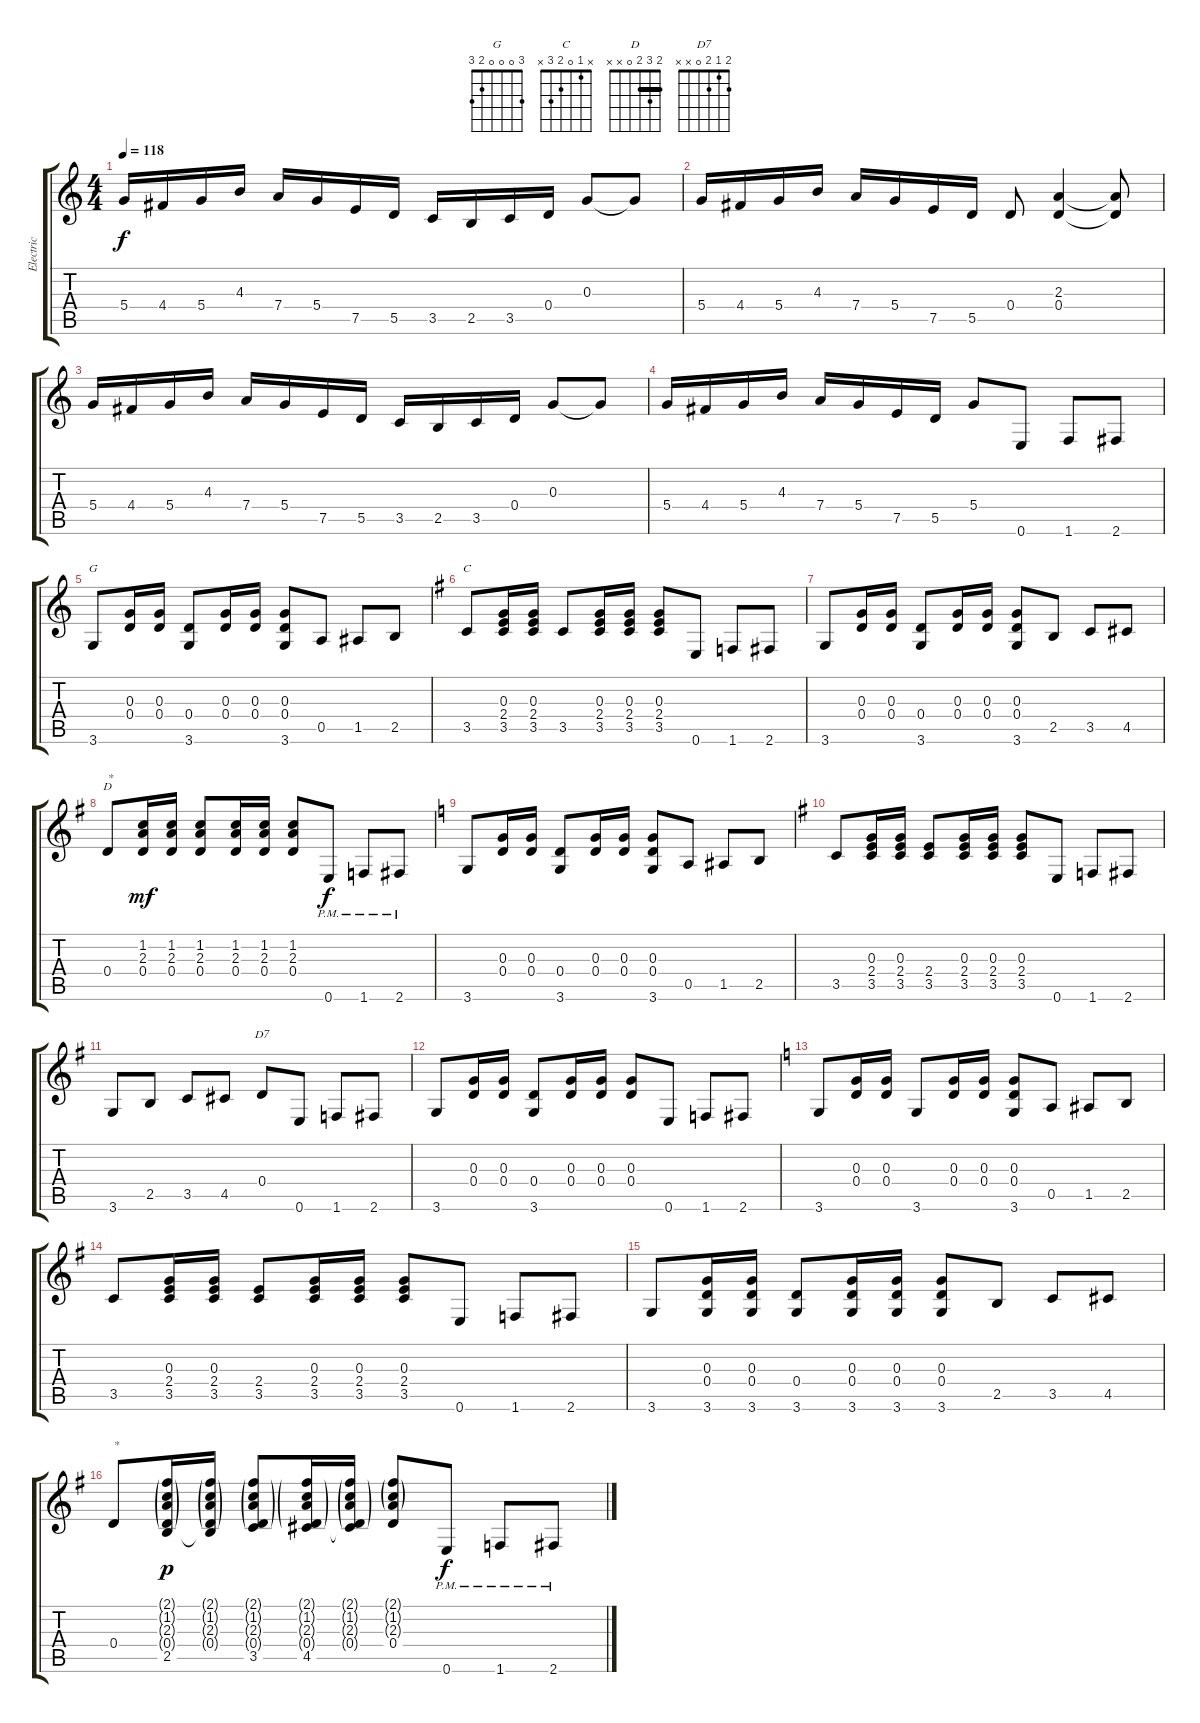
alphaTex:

\track ("Electric" "Electric") {instrument electricguitarclean}
\staff {score tabs}
\tuning (E4 B3 G3 D3 A2 E2) {hide}
\chord ("G" 3 0 0 0 2 3)
\chord ("C" x 1 0 2 3 x)
\chord ("D" 2 3 2 0 x x) {barre 2}
\chord ("D7" 2 1 2 0 x x)
\ts (4 4)
\tempo 118
\clef g2
\ks c
5.4.16{dy f instrument electricguitarclean} 4.4.16 5.4.16 4.3.16 7.4.16 5.4.16 7.5.16 5.5.16 3.5.16 2.5.16 3.5.16 0.4.16 0.3.8 0.3{t}.8 |
5.4.16 4.4.16 5.4.16 4.3.16 7.4.16 5.4.16 7.5.16 5.5.16 0.4.8 (2.3 0.4).4 (2.3{t} 0.4{t}).8 |
5.4.16 4.4.16 5.4.16 4.3.16 7.4.16 5.4.16 7.5.16 5.5.16 3.5.16 2.5.16 3.5.16 0.4.16 0.3.8 0.3{t}.8 |
5.4.16 4.4.16 5.4.16 4.3.16 7.4.16 5.4.16 7.5.16 5.5.16 5.4.8 0.6.8 1.6.8 2.6.8 |
3.6.8{ch "G"} (0.3 0.4).16 (0.3 0.4).16 (0.4 3.6).8 (0.3 0.4).16 (0.3 0.4).16 (0.3 0.4 3.6).8 0.5.8 1.5.8 2.5.8 |
\ks g
3.5.8{ch "C"} (0.3 2.4 3.5).16 (0.3 2.4 3.5).16 3.5.8 (0.3 2.4 3.5).16 (0.3 2.4 3.5).16 (0.3 2.4 3.5).8 0.6.8 1.6.8 2.6.8 |
3.6.8 (0.3 0.4).16 (0.3 0.4).16 (0.4 3.6).8 (0.3 0.4).16 (0.3 0.4).16 (0.3 0.4 3.6).8 2.5.8 3.5.8 4.5.8 |
0.4.8{ch "D" txt "*"} (1.2 2.3 0.4).16{dy mf} (1.2 2.3 0.4).16 (1.2 2.3 0.4).8 (1.2 2.3 0.4).16 (1.2 2.3 0.4).16 (1.2 2.3 0.4).8 0.6{pm}.8{dy f} 1.6{pm}.8 2.6{pm}.8 |
\ks c
3.6.8 (0.3 0.4).16 (0.3 0.4).16 (0.4 3.6).8 (0.3 0.4).16 (0.3 0.4).16 (0.3 0.4 3.6).8 0.5.8 1.5.8 2.5.8 |
\ks g
3.5.8 (0.3 2.4 3.5).16 (0.3 2.4 3.5).16 (2.4 3.5).8 (0.3 2.4 3.5).16 (0.3 2.4 3.5).16 (0.3 2.4 3.5).8 0.6.8 1.6.8 2.6.8 |
3.6.8 2.5.8 3.5.8 4.5.8 0.4.8{ch "D7"} 0.6.8 1.6.8 2.6.8 |
3.6.8 (0.3 0.4).16 (0.3 0.4).16 (0.4 3.6).8 (0.3 0.4).16 (0.3 0.4).16 (0.3 0.4).8 0.6.8 1.6.8 2.6.8 |
\ks c
3.6.8 (0.3 0.4).16 (0.3 0.4).16 3.6.8 (0.3 0.4).16 (0.3 0.4).16 (0.3 0.4 3.6).8 0.5.8 1.5.8 2.5.8 |
\ks g
3.5.8 (0.3 2.4 3.5).16 (0.3 2.4 3.5).16 (2.4 3.5).8 (0.3 2.4 3.5).16 (0.3 2.4 3.5).16 (0.3 2.4 3.5).8 0.6.8 1.6.8 2.6.8 |
3.6.8 (0.3 0.4 3.6).16 (0.3 0.4 3.6).16 (0.4 3.6).8 (0.3 0.4 3.6).16 (0.3 0.4 3.6).16 (0.3 0.4 3.6).8 2.5.8 3.5.8 4.5.8 |
0.4.8{txt "*"} (2.1{g} 1.2{g} 2.3{g} 0.4{g} 2.5).16{dy p} (2.1{g} 1.2{g} 2.3{g} 0.4{g} 2.5{t}).16 (2.1{g} 1.2{g} 2.3{g} 0.4{g} 3.5).8 (2.1{g} 1.2{g} 2.3{g} 0.4{g} 4.5).16 (2.1{g} 1.2{g} 2.3{g} 0.4{g} 4.5{t}).16 (2.1{g} 1.2{g} 2.3{g} 0.4).8 0.6{pm}.8{dy f} 1.6{pm}.8 2.6{pm}.8
